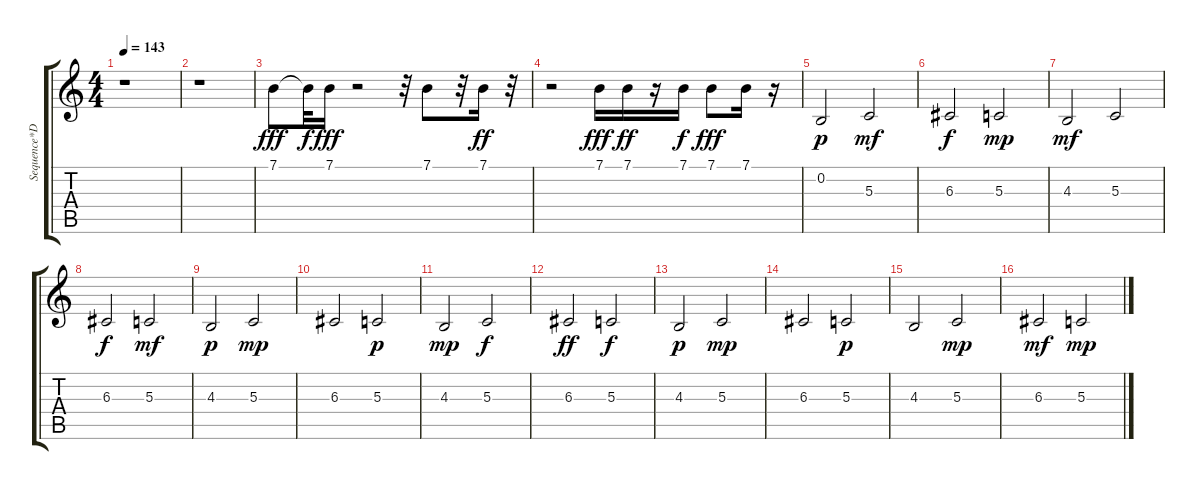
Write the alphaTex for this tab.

\track ("Sequence*Demixed 05" "Sequence*D") {instrument altosax}
\staff {score tabs}
\tuning (E4 B3 G3 D3 A2 E2) {hide}
\ts (4 4)
\tempo 143
\clef g2
\ks c
r.1{dy fff instrument altosax} |
r.1 |
7.1.8 7.1{t}.32{dy f} 7.1.16{dy fff} r.2 r.32 7.1.8 r.32 7.1.16{dy ff} r.32 |
r.2 7.1.16{dy fff} 7.1.16{dy ff} r.16 7.1.16{dy f} 7.1.8{dy fff} 7.1.16 r.16 |
0.2.2{dy p instrument tenorsax} 5.3.2{dy mf} |
6.3.2{dy f} 5.3.2{dy mp} |
4.3.2{dy mf} 5.3.2 |
6.3.2{dy f} 5.3.2{dy mf} |
4.3.2{dy p} 5.3.2{dy mp} |
6.3.2 5.3.2{dy p} |
4.3.2{dy mp} 5.3.2{dy f} |
6.3.2{dy ff} 5.3.2{dy f} |
4.3.2{dy p} 5.3.2{dy mp} |
6.3.2 5.3.2{dy p} |
4.3.2 5.3.2{dy mp} |
6.3.2{dy mf} 5.3.2{dy mp}
